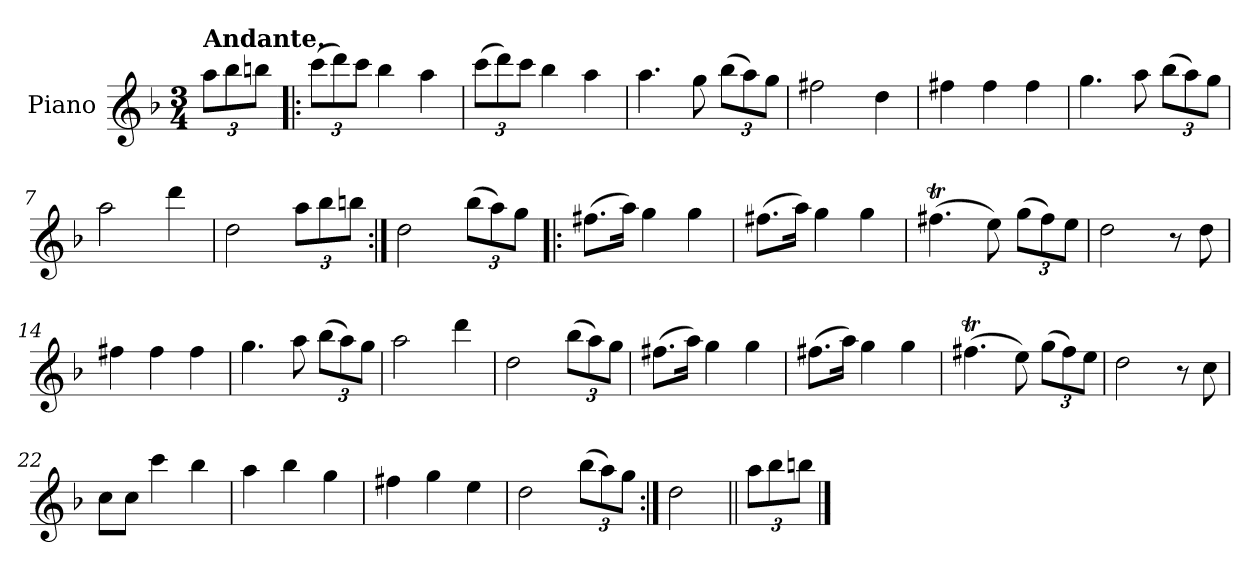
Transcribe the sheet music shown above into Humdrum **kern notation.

**kern
*part1
*staff1
*I"Piano
*I'Pno.
*clefG2
*k[b-]
*M3/4
*Xbrackettup
=
!LO:TX:a:B:t=Andante.
12aa\L
12bb-\
12bbn\J
=1!|:
(>12ccc\L
12ddd\)
12ccc\J
4bb-\
4aa\
=2
(>12ccc\L
12ddd\)
12ccc\J
4bb-\
4aa\
=3
4.aa\
8gg\
(>12bb-\L
12aa\)
12gg\J
!!LO:LB:g=z
=4
2ff#X\
4dd\
=5
4ff#X\
4ff#\
4ff#\
=6
4.gg\
8aa\
(>12bb-\L
12aa\)
12gg\J
=7
2aa\
4ddd\
=8
2dd\
12aa\L
12bb-\
12bbn\J
=9:|!
2dd\
(>12bb-\L
12aa\)
12gg\J
!!LO:LB:g=z
=10!|:
(>8.ff#X\L
16aa\Jk)
4gg\
4gg\
=11
(>8.ff#X\L
16aa\Jk)
4gg\
4gg\
=12
(>4.ff#Xt\
8ee\)
(>12gg\L
12ff#\)
12ee\J
=13
2dd\
8r
8dd\
=14
4ff#X\
4ff#\
4ff#\
!!LO:LB:g=z
=15
4.gg\
8aa\
(>12bb-\L
12aa\)
12gg\J
=16
2aa\
4ddd\
=17
2dd\
(>12bb-\L
12aa\)
12gg\J
=18
(>8.ff#X\L
16aa\Jk)
4gg\
4gg\
=19
(>8.ff#X\L
16aa\Jk)
4gg\
4gg\
=20
(>4.ff#Xt\
8ee\)
(>12gg\L
12ff#\)
12ee\J
!!LO:LB:g=z
=21
2dd\
8r
8cc\
=22
8cc\L
8cc\J
4ccc\
4bb-\
=23
4aa\
4bb-\
4gg\
=24
4ff#X\
4gg\
4ee\
=25
2dd\
(>12bb-\L
12aa\)
12gg\J
=26:|!
2dd\
=26X1||
12aa\L
12bb-\
12bbn\J
==
*-
